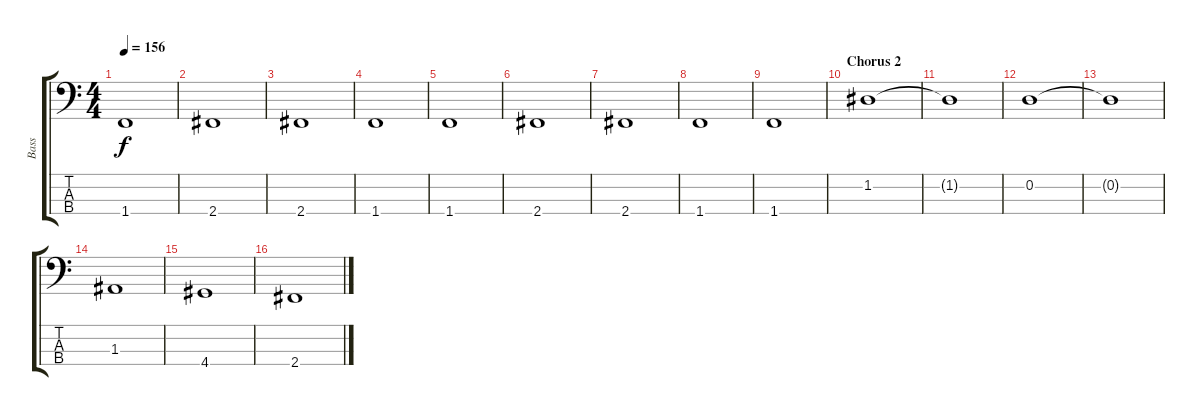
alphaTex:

\track ("Bass" "Bass") {instrument electricbassfinger}
\staff {score tabs}
\tuning (G2 D2 A1 E1) {hide}
\ts (4 4)
\tempo 156
\clef f4
\ks c
1.4.1{dy f} |
2.4.1 |
2.4.1 |
1.4.1 |
1.4.1 |
2.4.1 |
2.4.1 |
1.4.1 |
1.4.1 |
\section ("" "Chorus 2")
1.2.1 |
1.2{t}.1 |
0.2.1 |
0.2{t}.1 |
1.3.1 |
4.4.1 |
2.4.1
